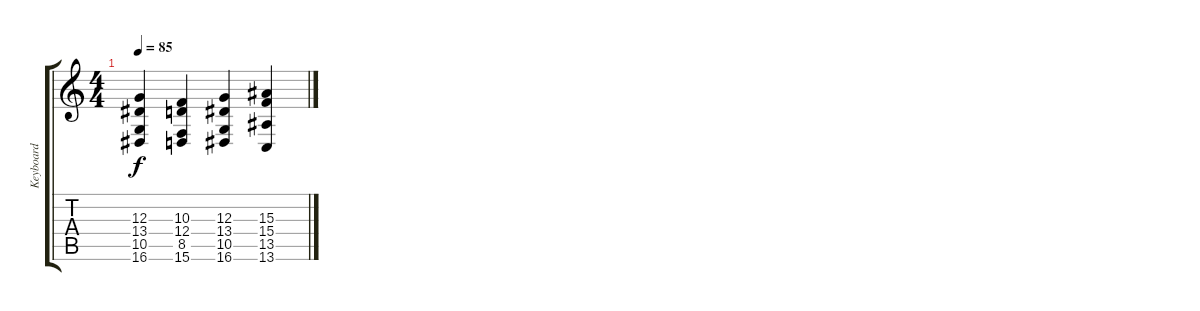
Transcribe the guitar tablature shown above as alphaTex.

\track ("Keyboard" "Keyboard") {instrument stringensemble1}
\staff {score tabs}
\tuning (E4 B3 G3 D3 A2 B1) {hide}
\ts (4 4)
\tempo 85
\clef g2
\ks c
(12.3 13.4 10.5 16.6).4{dy f} (10.3 12.4 8.5 15.6).4 (12.3 13.4 10.5 16.6).4 (15.3 15.4 13.5 13.6).4
